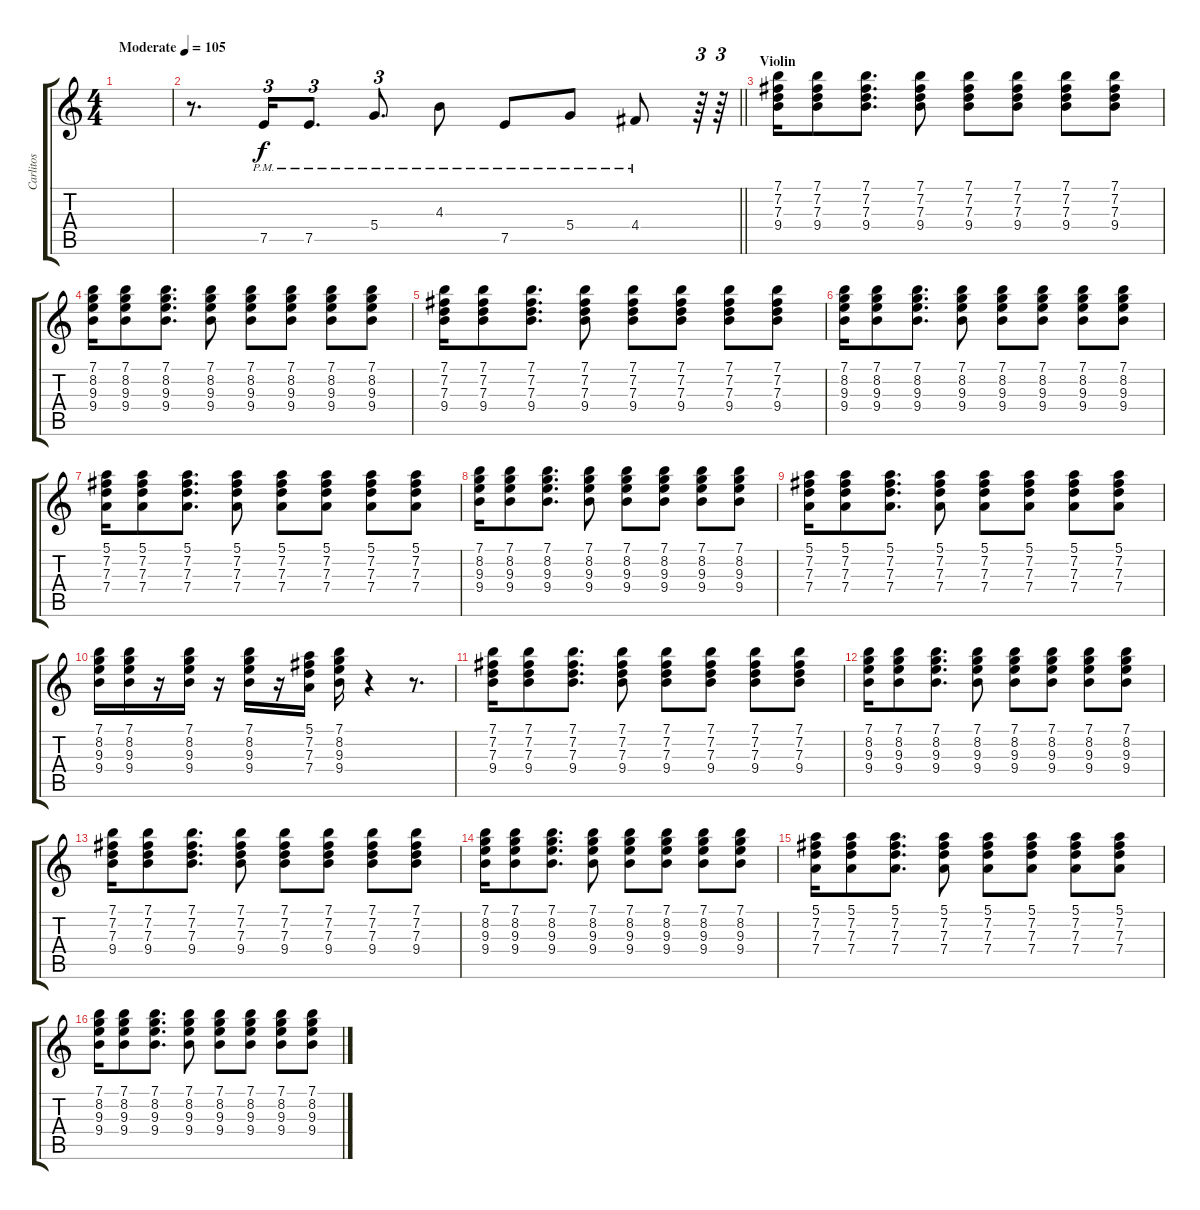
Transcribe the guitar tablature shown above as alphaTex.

\track ("Carlitos" "Carlitos") {instrument electricguitarmuted}
\staff {score tabs}
\tuning (E4 B3 G3 D3 A2 E2) {hide}
\ts (4 4)
\tempo (105 "Moderate")
\clef g2
\ks c
|
\barLineRight lightlight
r.8{d} 7.5{pm}.16{tu (3 2) volume 16} 7.5{pm}.8{d tu (3 2)} 5.4{pm}.8{d tu (3 2)} 4.3{pm}.8 7.5{pm}.8 5.4{pm}.8 4.4{pm}.8 r.64{tu (3 2)} r.64{tu (3 2)} |
\section ("" "Violin")
(7.1 7.2 7.3 9.4).16{volume 10 instrument acousticguitarnylon} (7.1 7.2 7.3 9.4).8 (7.1 7.2 7.3 9.4).8{d} (7.1 7.2 7.3 9.4).8 (7.1 7.2 7.3 9.4).8 (7.1 7.2 7.3 9.4).8 (7.1 7.2 7.3 9.4).8 (7.1 7.2 7.3 9.4).8 |
(7.1 8.2 9.3 9.4).16 (7.1 8.2 9.3 9.4).8 (7.1 8.2 9.3 9.4).8{d} (7.1 8.2 9.3 9.4).8 (7.1 8.2 9.3 9.4).8 (7.1 8.2 9.3 9.4).8 (7.1 8.2 9.3 9.4).8 (7.1 8.2 9.3 9.4).8 |
(7.1 7.2 7.3 9.4).16 (7.1 7.2 7.3 9.4).8 (7.1 7.2 7.3 9.4).8{d} (7.1 7.2 7.3 9.4).8 (7.1 7.2 7.3 9.4).8 (7.1 7.2 7.3 9.4).8 (7.1 7.2 7.3 9.4).8 (7.1 7.2 7.3 9.4).8 |
(7.1 8.2 9.3 9.4).16 (7.1 8.2 9.3 9.4).8 (7.1 8.2 9.3 9.4).8{d} (7.1 8.2 9.3 9.4).8 (7.1 8.2 9.3 9.4).8 (7.1 8.2 9.3 9.4).8 (7.1 8.2 9.3 9.4).8 (7.1 8.2 9.3 9.4).8 |
(5.1 7.2 7.3 7.4).16 (5.1 7.2 7.3 7.4).8 (5.1 7.2 7.3 7.4).8{d} (5.1 7.2 7.3 7.4).8 (5.1 7.2 7.3 7.4).8 (5.1 7.2 7.3 7.4).8 (5.1 7.2 7.3 7.4).8 (5.1 7.2 7.3 7.4).8 |
(7.1 8.2 9.3 9.4).16 (7.1 8.2 9.3 9.4).8 (7.1 8.2 9.3 9.4).8{d} (7.1 8.2 9.3 9.4).8 (7.1 8.2 9.3 9.4).8 (7.1 8.2 9.3 9.4).8 (7.1 8.2 9.3 9.4).8 (7.1 8.2 9.3 9.4).8 |
(5.1 7.2 7.3 7.4).16 (5.1 7.2 7.3 7.4).8 (5.1 7.2 7.3 7.4).8{d} (5.1 7.2 7.3 7.4).8 (5.1 7.2 7.3 7.4).8 (5.1 7.2 7.3 7.4).8 (5.1 7.2 7.3 7.4).8 (5.1 7.2 7.3 7.4).8 |
(7.1 8.2 9.3 9.4).16 (7.1 8.2 9.3 9.4).16 r.16 (7.1 8.2 9.3 9.4).16 r.16 (7.1 8.2 9.3 9.4).16 r.16 (5.1 7.2 7.3 7.4).16 (7.1 8.2 9.3 9.4).16 r.4 r.8{d} |
(7.1 7.2 7.3 9.4).16 (7.1 7.2 7.3 9.4).8 (7.1 7.2 7.3 9.4).8{d} (7.1 7.2 7.3 9.4).8 (7.1 7.2 7.3 9.4).8 (7.1 7.2 7.3 9.4).8 (7.1 7.2 7.3 9.4).8 (7.1 7.2 7.3 9.4).8 |
(7.1 8.2 9.3 9.4).16 (7.1 8.2 9.3 9.4).8 (7.1 8.2 9.3 9.4).8{d} (7.1 8.2 9.3 9.4).8 (7.1 8.2 9.3 9.4).8 (7.1 8.2 9.3 9.4).8 (7.1 8.2 9.3 9.4).8 (7.1 8.2 9.3 9.4).8 |
(7.1 7.2 7.3 9.4).16 (7.1 7.2 7.3 9.4).8 (7.1 7.2 7.3 9.4).8{d} (7.1 7.2 7.3 9.4).8 (7.1 7.2 7.3 9.4).8 (7.1 7.2 7.3 9.4).8 (7.1 7.2 7.3 9.4).8 (7.1 7.2 7.3 9.4).8 |
(7.1 8.2 9.3 9.4).16 (7.1 8.2 9.3 9.4).8 (7.1 8.2 9.3 9.4).8{d} (7.1 8.2 9.3 9.4).8 (7.1 8.2 9.3 9.4).8 (7.1 8.2 9.3 9.4).8 (7.1 8.2 9.3 9.4).8 (7.1 8.2 9.3 9.4).8 |
(5.1 7.2 7.3 7.4).16 (5.1 7.2 7.3 7.4).8 (5.1 7.2 7.3 7.4).8{d} (5.1 7.2 7.3 7.4).8 (5.1 7.2 7.3 7.4).8 (5.1 7.2 7.3 7.4).8 (5.1 7.2 7.3 7.4).8 (5.1 7.2 7.3 7.4).8 |
(7.1 8.2 9.3 9.4).16 (7.1 8.2 9.3 9.4).8 (7.1 8.2 9.3 9.4).8{d} (7.1 8.2 9.3 9.4).8 (7.1 8.2 9.3 9.4).8 (7.1 8.2 9.3 9.4).8 (7.1 8.2 9.3 9.4).8 (7.1 8.2 9.3 9.4).8
